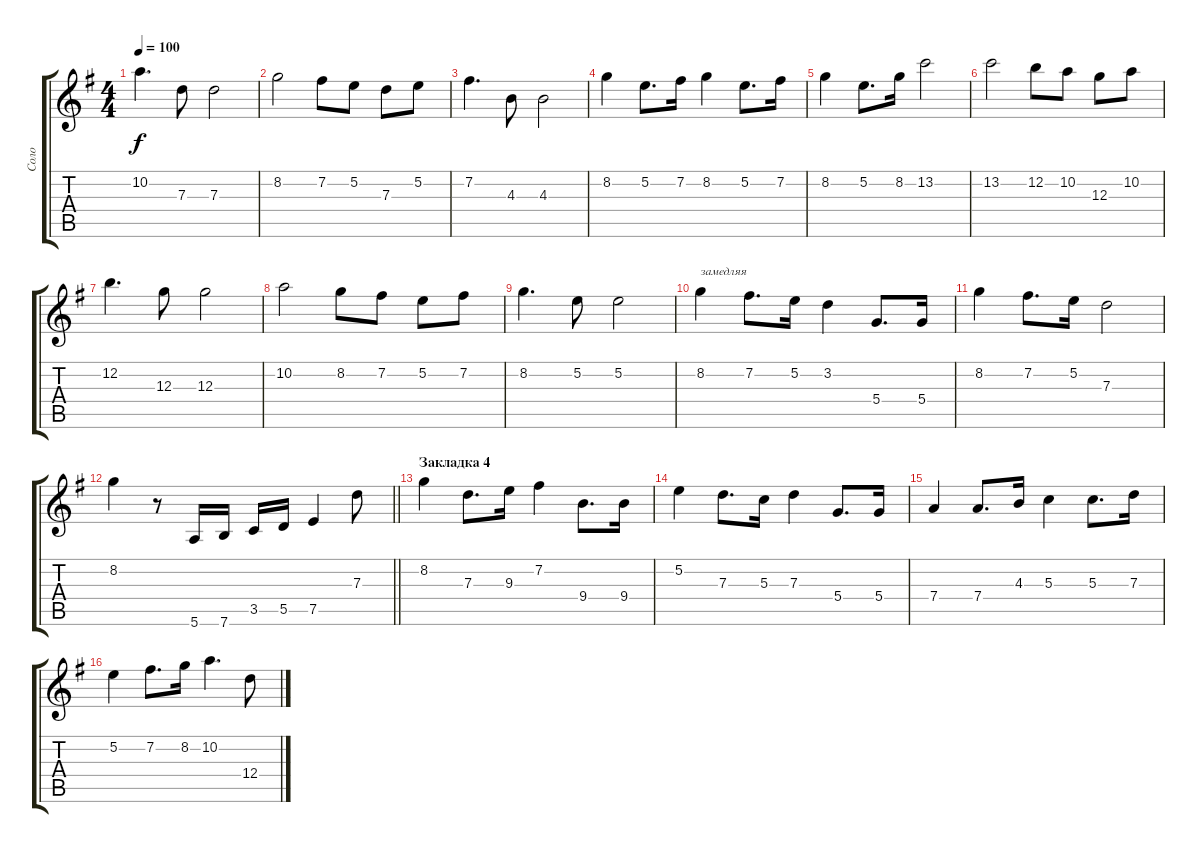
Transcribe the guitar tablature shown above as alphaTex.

\track ("Соло" "Соло") {instrument overdrivenguitar}
\staff {score tabs}
\tuning (E4 B3 G3 D3 A2 E2) {hide}
\ts (4 4)
\tempo 100
\clef g2
\ks g
10.2.4{d dy f} 7.3.8 7.3.2 |
8.2.2 7.2.8 5.2.8 7.3.8 5.2.8 |
7.2.4{d} 4.3.8 4.3.2 |
8.2.4 5.2.8{d} 7.2.16 8.2.4 5.2.8{d} 7.2.16 |
8.2.4 5.2.8{d} 8.2.16 13.2.2 |
13.2.2 12.2.8 10.2.8 12.3.8 10.2.8 |
12.2.4{d} 12.3.8 12.3.2 |
10.2.2 8.2.8 7.2.8 5.2.8 7.2.8 |
8.2.4{d} 5.2.8 5.2.2 |
8.2.4{txt "замедляя"} 7.2.8{d} 5.2.16 3.2.4 5.4.8{d} 5.4.16 |
8.2.4 7.2.8{d} 5.2.16 7.3.2 |
\barLineRight lightlight
8.2.4 r.8 5.6.16 7.6.16 3.5.16 5.5.16 7.5.4 7.3.8 |
\section ("" "Закладка 4")
8.2.4 7.3.8{d} 9.3.16 7.2.4 9.4.8{d} 9.4.16 |
5.2.4 7.3.8{d} 5.3.16 7.3.4 5.4.8{d} 5.4.16 |
7.4.4 7.4.8{d} 4.3.16 5.3.4 5.3.8{d} 7.3.16 |
5.2.4 7.2.8{d} 8.2.16 10.2.4{d} 12.4.8
